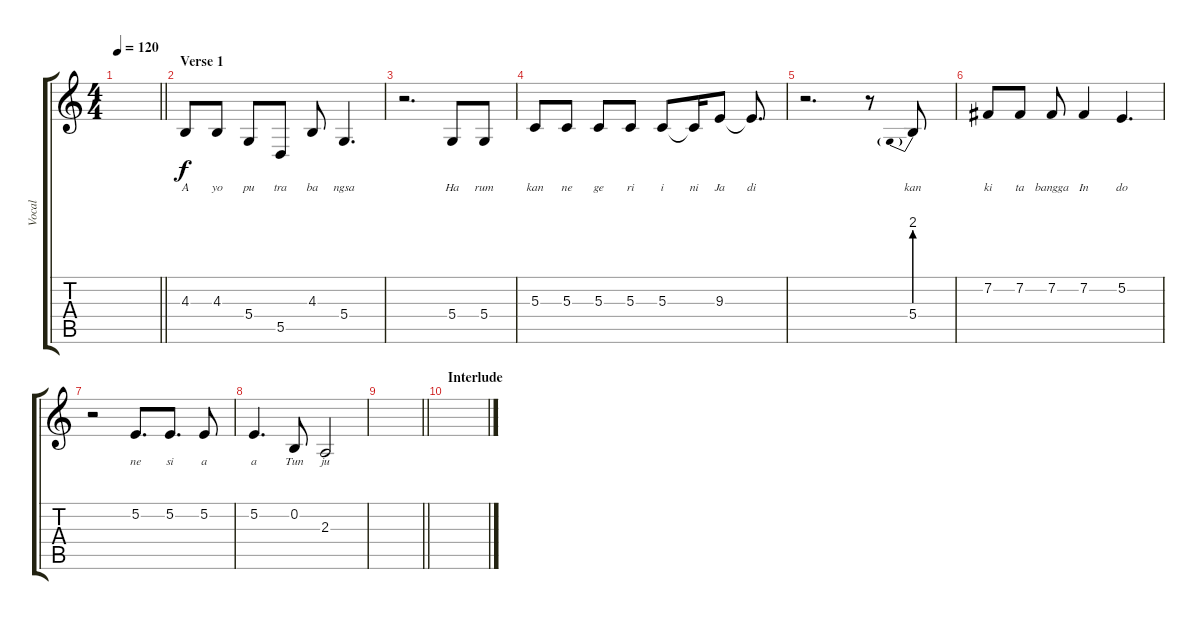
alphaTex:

\track ("Vocal" "Vocal") {instrument oboe}
\staff {score tabs}
\tuning (E4 B3 G3 D3 A2 D2) {hide}
\ts (4 4)
\tempo 120
\clef g2
\barLineRight lightlight
\ks c
|
\section ("" "Verse 1")
4.3.8{lyrics (0 "A") lyrics (1 "") lyrics (2 "") lyrics (3 "") lyrics (4 "")} 4.3.8{lyrics (0 "yo") lyrics (1 "") lyrics (2 "") lyrics (3 "") lyrics (4 "")} 5.4.8{lyrics (0 "pu") lyrics (1 "") lyrics (2 "") lyrics (3 "") lyrics (4 "")} 5.5.8{lyrics (0 "tra") lyrics (1 "") lyrics (2 "") lyrics (3 "") lyrics (4 "")} 4.3.8{lyrics (0 "ba") lyrics (1 "") lyrics (2 "") lyrics (3 "") lyrics (4 "")} 5.4.4{d lyrics (0 "ngsa") lyrics (1 "") lyrics (2 "") lyrics (3 "") lyrics (4 "")} |
r.2{d} 5.4.8{lyrics (0 "Ha") lyrics (1 "") lyrics (2 "") lyrics (3 "") lyrics (4 "")} 5.4.8{lyrics (0 "rum") lyrics (1 "") lyrics (2 "") lyrics (3 "") lyrics (4 "")} |
5.3.8{lyrics (0 "kan") lyrics (1 "") lyrics (2 "") lyrics (3 "") lyrics (4 "")} 5.3.8{lyrics (0 "ne") lyrics (1 "") lyrics (2 "") lyrics (3 "") lyrics (4 "")} 5.3.8{lyrics (0 "ge") lyrics (1 "") lyrics (2 "") lyrics (3 "") lyrics (4 "")} 5.3.8{lyrics (0 "ri") lyrics (1 "") lyrics (2 "") lyrics (3 "") lyrics (4 "")} 5.3.8{lyrics (0 "i") lyrics (1 "") lyrics (2 "") lyrics (3 "") lyrics (4 "")} 5.3{t}.16{lyrics (0 "ni") lyrics (1 "") lyrics (2 "") lyrics (3 "") lyrics (4 "")} 9.3.8{lyrics (0 "Ja") lyrics (1 "") lyrics (2 "") lyrics (3 "") lyrics (4 "")} 9.3{t}.8{d lyrics (0 "di") lyrics (1 "") lyrics (2 "") lyrics (3 "") lyrics (4 "")} |
r.2{d} r.8 5.4{be (prebend 0 8 60 8)}.8{lyrics (0 "kan") lyrics (1 "") lyrics (2 "") lyrics (3 "") lyrics (4 "")} |
7.2.8{lyrics (0 "ki") lyrics (1 "") lyrics (2 "") lyrics (3 "") lyrics (4 "")} 7.2.8{lyrics (0 "ta") lyrics (1 "") lyrics (2 "") lyrics (3 "") lyrics (4 "")} 7.2.8{lyrics (0 "bangga") lyrics (1 "") lyrics (2 "") lyrics (3 "") lyrics (4 "")} 7.2.4{lyrics (0 "In") lyrics (1 "") lyrics (2 "") lyrics (3 "") lyrics (4 "")} 5.2.4{d lyrics (0 "do") lyrics (1 "") lyrics (2 "") lyrics (3 "") lyrics (4 "")} |
r.2 5.2.8{d lyrics (0 "ne") lyrics (1 "") lyrics (2 "") lyrics (3 "") lyrics (4 "")} 5.2.8{d lyrics (0 "si") lyrics (1 "") lyrics (2 "") lyrics (3 "") lyrics (4 "")} 5.2.8{lyrics (0 "a") lyrics (1 "") lyrics (2 "") lyrics (3 "") lyrics (4 "")} |
5.2.4{d lyrics (0 "a") lyrics (1 "") lyrics (2 "") lyrics (3 "") lyrics (4 "")} 0.2.8{lyrics (0 "Tun") lyrics (1 "") lyrics (2 "") lyrics (3 "") lyrics (4 "")} 2.3.2{lyrics (0 "ju") lyrics (1 "") lyrics (2 "") lyrics (3 "") lyrics (4 "")} |
\barLineRight lightlight
|
\section ("" "Interlude")
